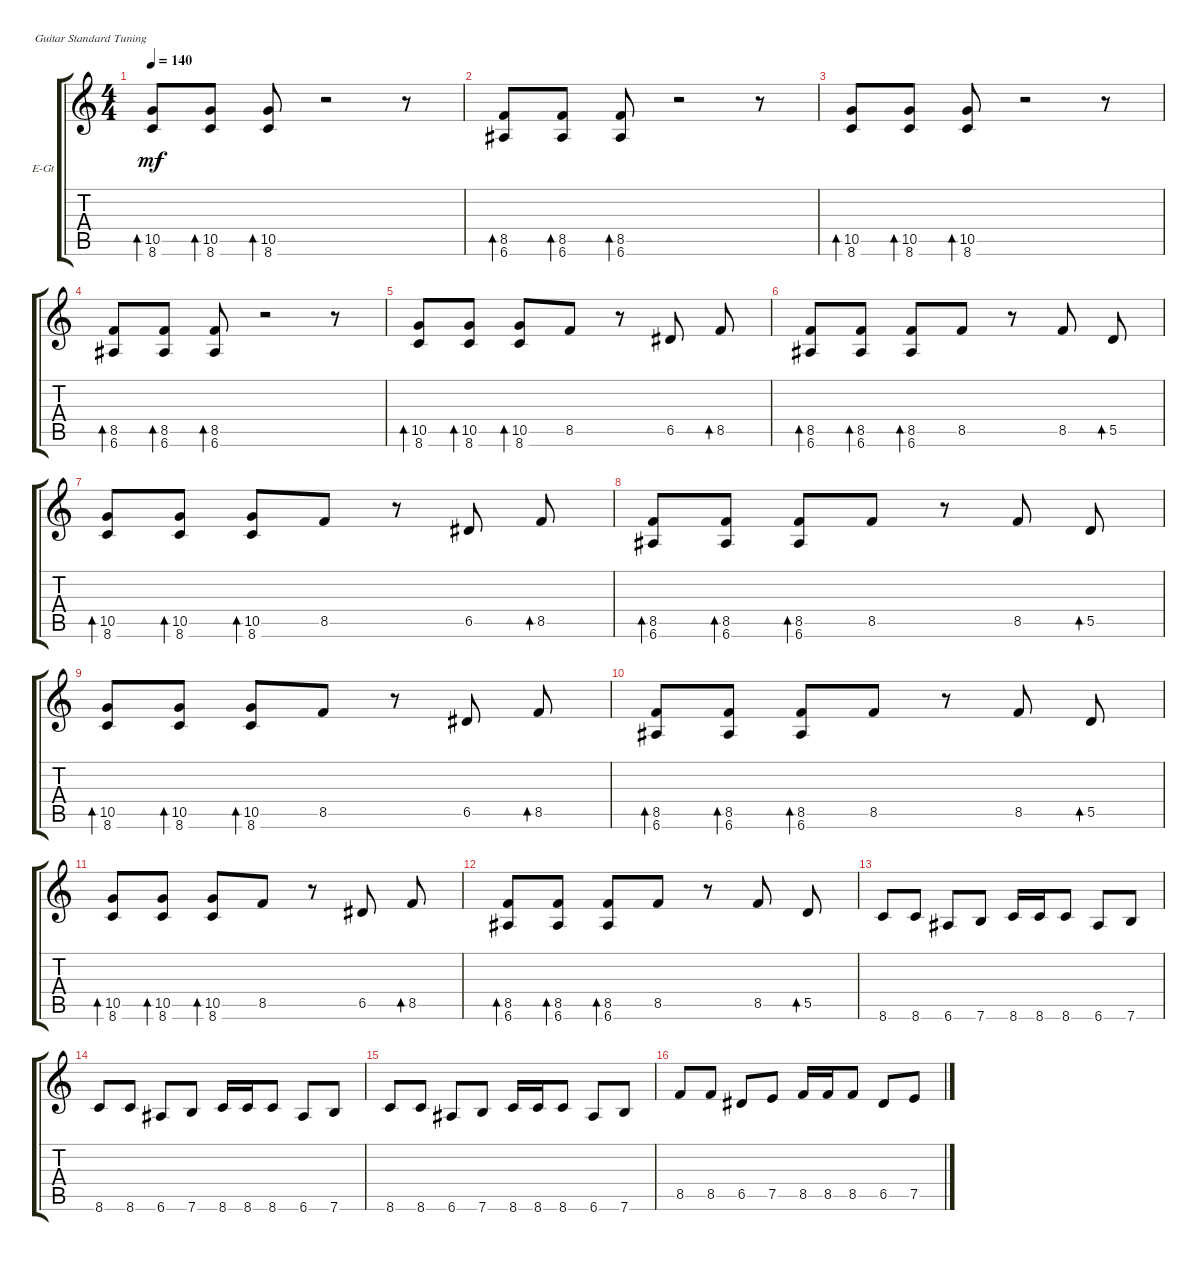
\defaultSystemsLayout 4
\bracketExtendMode groupsimilarinstruments
\firstSystemTrackNameOrientation horizontal
\otherSystemsTrackNameOrientation horizontal
\track ("Electric Guitar" "E-Gt") {instrument distortionguitar}
\staff {score tabs}
\tuning (E4 B3 G3 D3 A2 E2)
\ts (4 4)
\tempo 140
\clef g2
\scale
0.333333
\ks c
(8.6 10.5).8{bd 30 dy mf} (8.6 10.5).8{bd 30} (8.6 10.5).8{bd 30} r.2 r.8 |
\scale
0.333333 (6.6 8.5).8{bd 30} (6.6 8.5).8{bd 30} (6.6 8.5).8{bd 30} r.2 r.8 |
\scale
0.333333 (8.6 10.5).8{bd 30} (8.6 10.5).8{bd 30} (8.6 10.5).8{bd 30} r.2 r.8 |
\scale
0.333333 (6.6 8.5).8{bd 30} (6.6 8.5).8{bd 30} (6.6 8.5).8{bd 30} r.2 r.8 |
\scale
0.333333 (8.6 10.5).8{bd 30} (8.6 10.5).8{bd 30} (8.6 10.5).8{bd 30} 8.5.8 r.8 6.5.8 8.5.8{bd 30} |
\scale
0.333333 (6.6 8.5).8{bd 30} (6.6 8.5).8{bd 30} (6.6 8.5).8{bd 30} 8.5.8 r.8 8.5.8 5.5.8{bd 30} |
\scale
0.333333 (8.6 10.5).8{bd 30} (8.6 10.5).8{bd 30} (8.6 10.5).8{bd 30} 8.5.8 r.8 6.5.8 8.5.8{bd 30} |
\scale
0.333333 (6.6 8.5).8{bd 30} (6.6 8.5).8{bd 30} (6.6 8.5).8{bd 30} 8.5.8 r.8 8.5.8 5.5.8{bd 30} |
\scale
0.333333 (8.6 10.5).8{bd 30} (8.6 10.5).8{bd 30} (8.6 10.5).8{bd 30} 8.5.8 r.8 6.5.8 8.5.8{bd 30} |
\scale
0.333333 (6.6 8.5).8{bd 30} (6.6 8.5).8{bd 30} (6.6 8.5).8{bd 30} 8.5.8 r.8 8.5.8 5.5.8{bd 30} |
\scale
0.333333 (8.6 10.5).8{bd 30} (8.6 10.5).8{bd 30} (8.6 10.5).8{bd 30} 8.5.8 r.8 6.5.8 8.5.8{bd 30} |
\scale
0.333333 (6.6 8.5).8{bd 30} (6.6 8.5).8{bd 30} (6.6 8.5).8{bd 30} 8.5.8 r.8 8.5.8 5.5.8{bd 30} |
\scale
0.333333 8.6.8 8.6.8 6.6.8 7.6.8 8.6.16 8.6.16 8.6.8 6.6.8 7.6.8 |
\scale
0.333333 8.6.8 8.6.8 6.6.8 7.6.8 8.6.16 8.6.16 8.6.8 6.6.8 7.6.8 |
\scale
0.333333 8.6.8 8.6.8 6.6.8 7.6.8 8.6.16 8.6.16 8.6.8 6.6.8 7.6.8 |
\scale
0.333333 8.5.8 8.5.8 6.5.8 7.5.8 8.5.16 8.5.16 8.5.8 6.5.8 7.5.8
